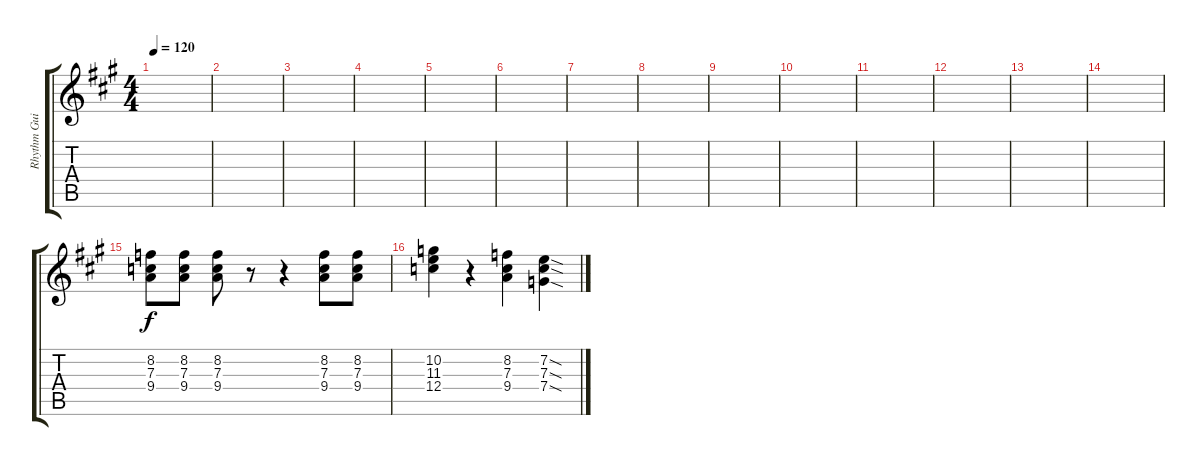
\track ("Rhythm Guitar 2" "Rhythm Gui") {instrument overdrivenguitar}
\staff {score tabs}
\tuning (D4 A3 F3 C3 G2 D2) {hide}
\ts (4 4)
\tempo 120
\clef g2
\ks a
|
|
|
|
|
|
|
|
|
|
|
|
|
|
(8.2 7.3 9.4).8 (8.2 7.3 9.4).8 (8.2 7.3 9.4).8 r.8 r.4 (8.2 7.3 9.4).8 (8.2 7.3 9.4).8 |
(10.2 11.3 12.4).4 r.4 (8.2 7.3 9.4).4 (7.2{sod} 7.3{sod} 7.4{sod}).4
